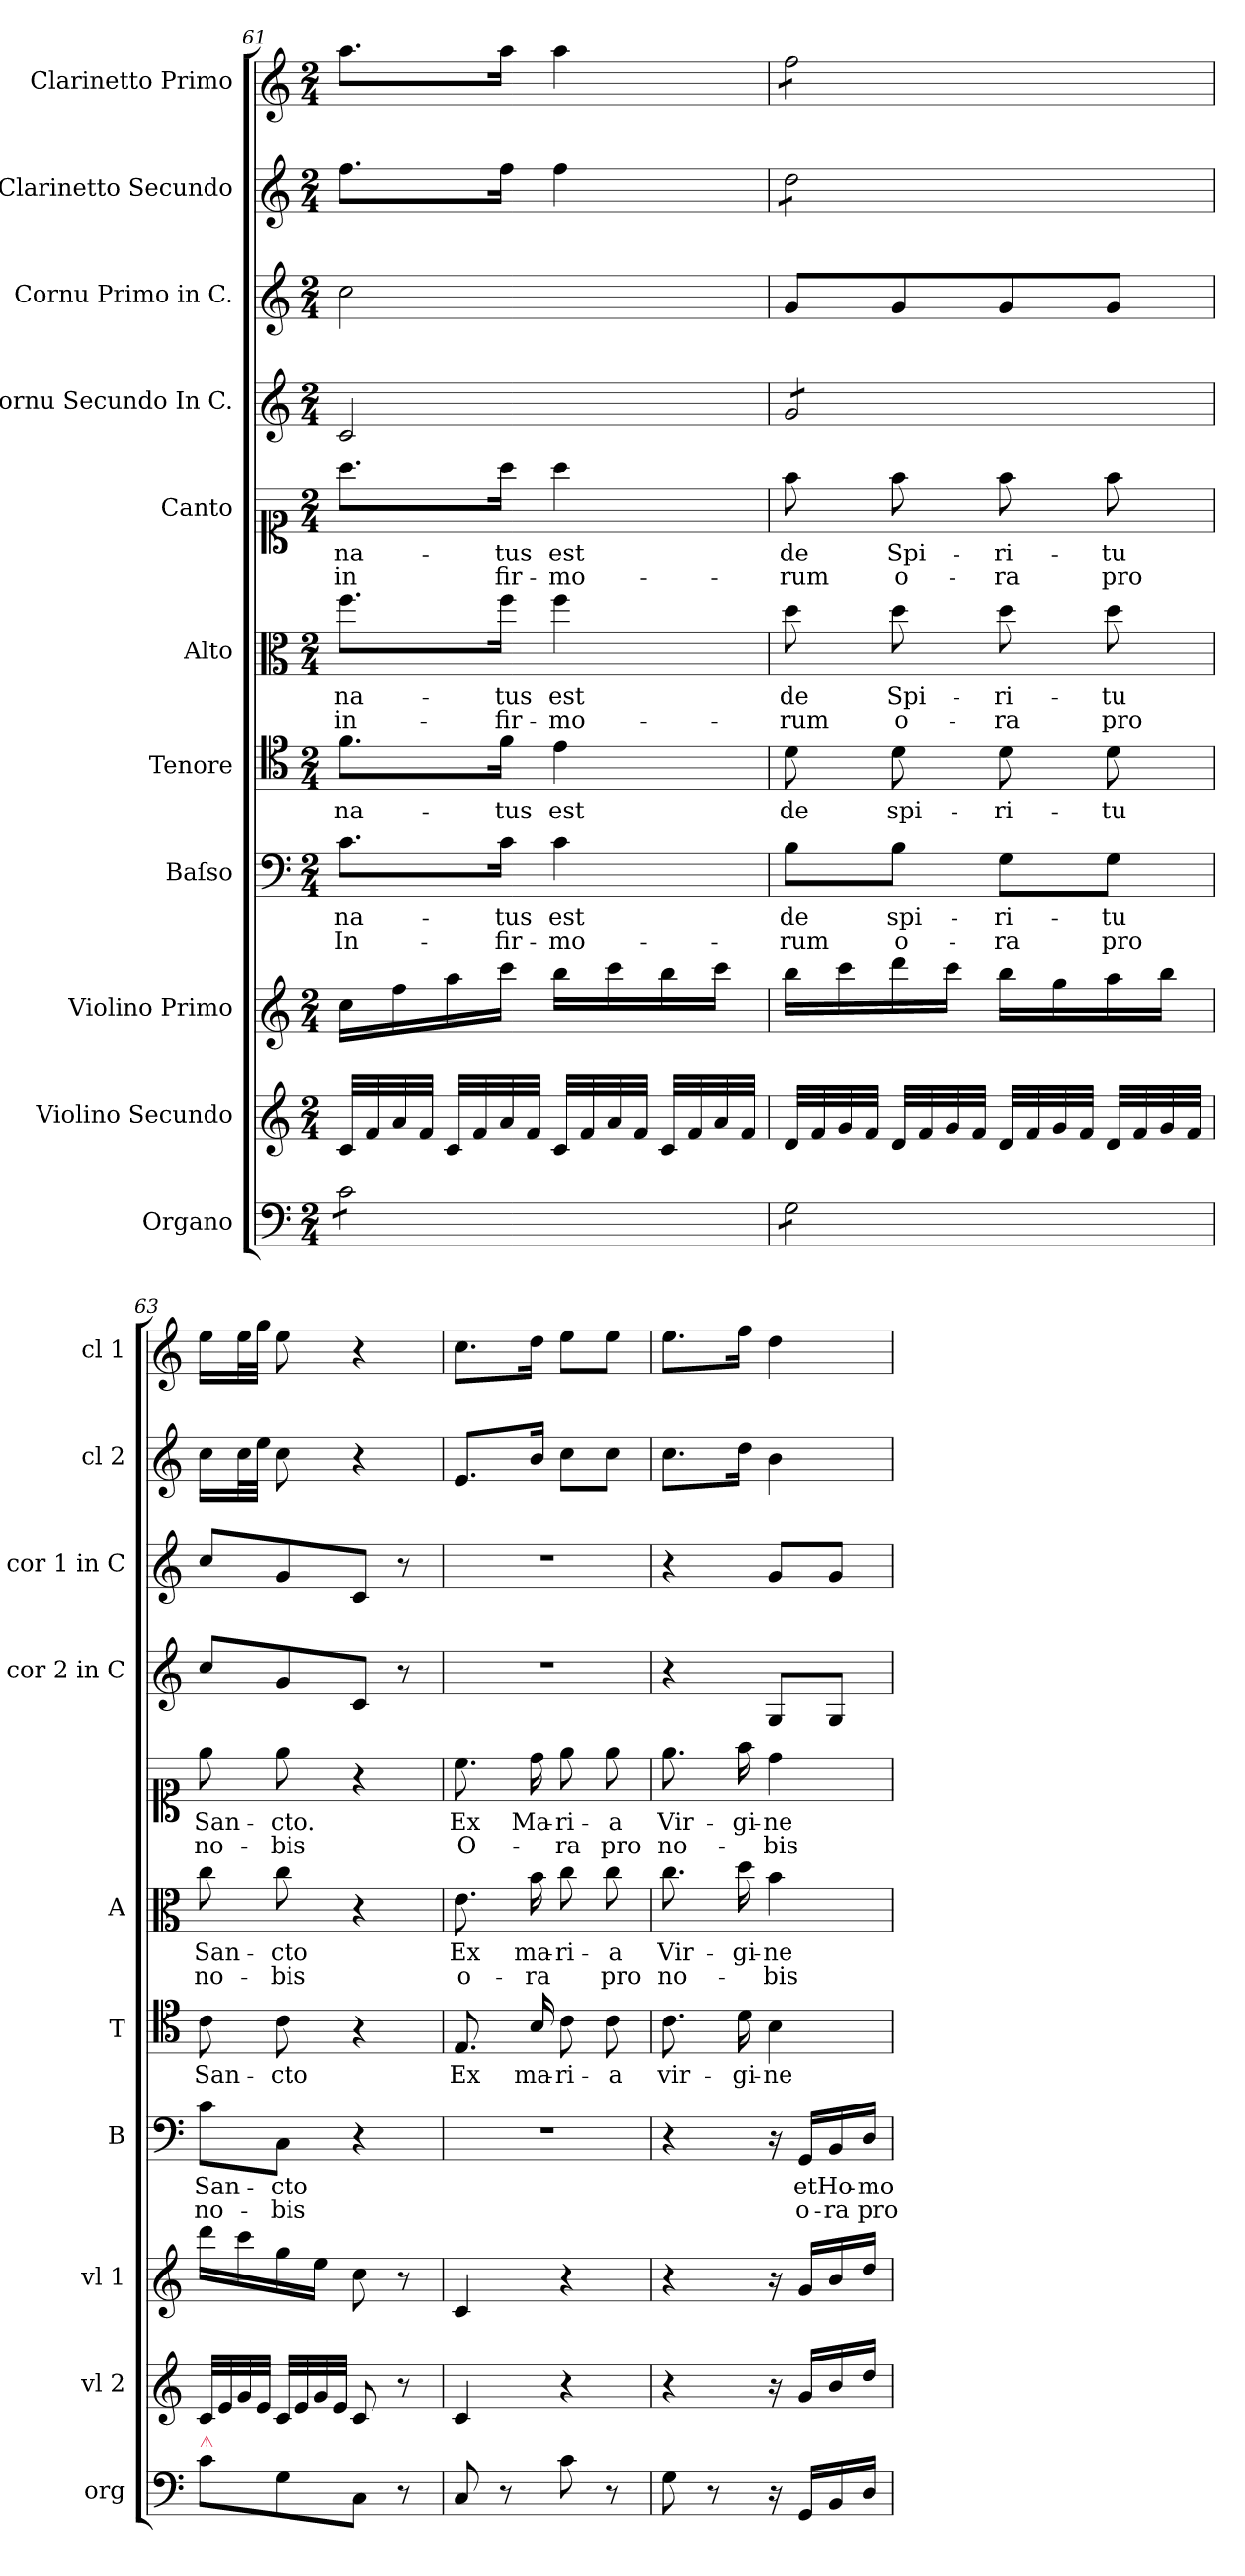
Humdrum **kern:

**kern	**kern	**kern	**kern	**text	**text	**kern	**text	**kern	**text	**text	**kern	**text	**text	**kern	**kern	**kern	**kern
*part11	*part10	*part9	*part8	*part8	*part8	*part7	*part7	*part6	*part6	*part6	*part5	*part5	*part5	*part4	*part3	*part2	*part1
*staff11	*staff10	*staff9	*staff8	*staff8	*staff8	*staff7	*staff7	*staff6	*staff6	*staff6	*staff5	*staff5	*staff5	*staff4	*staff3	*staff2	*staff1
*I"Organo	*I"Violino Secundo	*I"Violino Primo	*I"Baſso	*	*	*I"Tenore	*	*I"Alto	*	*	*I"Canto	*	*	*I"Cornu Secundo In C.	*I"Cornu Primo in C.	*I"Clarinetto Secundo	*I"Clarinetto Primo
*I'org	*I'vl 2	*I'vl 1	*I'B	*	*	*I'T	*	*I'A	*	*	*	*	*	*I'cor 2 in C	*I'cor 1 in C	*I'cl 2	*I'cl 1
*clefF4	*clefG2	*clefG2	*clefF4	*	*	*clefC4	*	*clefC3	*	*	*clefC1	*	*	*clefG2	*clefG2	*clefG2	*clefG2
*	*	*	*	*	*	*	*	*	*	*	*	*	*	*ITrd8c12	*ITrd8c12	*	*
*k[]	*k[]	*k[]	*k[]	*	*	*k[]	*	*k[]	*	*	*k[]	*	*	*k[]	*k[]	*k[]	*k[]
*C:	*C:	*C:	*C:	*	*	*C:	*	*C:	*	*	*C:	*	*	*C:	*C:	*C:	*C:
*M2/4	*M2/4	*M2/4	*M2/4	*	*	*M2/4	*	*M2/4	*	*	*M2/4	*	*	*M2/4	*M2/4	*M2/4	*M2/4
=61	=61	=61	=61	=61	=61	=61	=61	=61	=61	=61	=61	=61	=61	=61	=61	=61	=61
*tremolo	*	*	*	*	*	*	*	*	*	*	*	*	*	*	*	*	*
8c\L	32c/LLL	16cc\LL	8.c\L	-na-	In-	8.f\L	-na-	8.ff\L	-na-	in-	8.aa\L	-na-	in	2C/	2c\	8.ff\L	8.aa\L
.	32f/	.	.	.	.	.	.	.	.	.	.	.	.	.	.	.	.
.	32a/	16ff\	.	.	.	.	.	.	.	.	.	.	.	.	.	.	.
.	32f/JJJ	.	.	.	.	.	.	.	.	.	.	.	.	.	.	.	.
8c\	32c/LLL	16aa\	.	.	.	.	.	.	.	.	.	.	.	.	.	.	.
.	32f/	.	.	.	.	.	.	.	.	.	.	.	.	.	.	.	.
.	32a/	16ccc\JJ	16c\Jk	-tus	-fir-	16f\Jk	-tus	16ff\Jk	-tus	-fir-	16aa\Jk	-tus	fir-	.	.	16ff\Jk	16aa\Jk
.	32f/JJJ	.	.	.	.	.	.	.	.	.	.	.	.	.	.	.	.
8c\	32c/LLL	16bb\LL	4c\	est	-mo-	4e\	est	4ff\	est	-mo-	4aa\	est	-mo-	.	.	4ff\	4aa\
.	32f/	.	.	.	.	.	.	.	.	.	.	.	.	.	.	.	.
.	32a/	16ccc\	.	.	.	.	.	.	.	.	.	.	.	.	.	.	.
.	32f/JJJ	.	.	.	.	.	.	.	.	.	.	.	.	.	.	.	.
8c\J	32c/LLL	16bb\	.	.	.	.	.	.	.	.	.	.	.	.	.	.	.
.	32f/	.	.	.	.	.	.	.	.	.	.	.	.	.	.	.	.
.	32a/	16ccc\JJ	.	.	.	.	.	.	.	.	.	.	.	.	.	.	.
.	32f/JJJ	.	.	.	.	.	.	.	.	.	.	.	.	.	.	.	.
=62	=62	=62	=62	=62	=62	=62	=62	=62	=62	=62	=62	=62	=62	=62	=62	=62	=62
*	*	*	*	*	*	*	*	*	*	*	*	*	*	*tremolo	*	*	*
*	*	*	*	*	*	*	*	*	*	*	*	*	*	*	*	*tremolo	*
*	*	*	*	*	*	*	*	*	*	*	*	*	*	*	*	*	*tremolo
8G\L	32d/LLL	16bb\LL	8B\L	de	-rum	8d\	de	8dd\	de	-rum	8ff\	de	-rum	8G/L	8G/L	8dd\L	8ff\L
.	32f/	.	.	.	.	.	.	.	.	.	.	.	.	.	.	.	.
.	32g/	16ccc\	.	.	.	.	.	.	.	.	.	.	.	.	.	.	.
.	32f/JJJ	.	.	.	.	.	.	.	.	.	.	.	.	.	.	.	.
8G\	32d/LLL	16ddd\	8B\J	spi-	o-	8d\	spi-	8dd\	Spi-	o-	8ff\	Spi-	o-	8G/	8G/	8dd\	8ff\
.	32f/	.	.	.	.	.	.	.	.	.	.	.	.	.	.	.	.
.	32g/	16ccc\JJ	.	.	.	.	.	.	.	.	.	.	.	.	.	.	.
.	32f/JJJ	.	.	.	.	.	.	.	.	.	.	.	.	.	.	.	.
8G\	32d/LLL	16bb\LL	8G\L	-ri-	-ra	8d\	-ri-	8dd\	-ri-	-ra	8ff\	-ri-	-ra	8G/	8G/	8dd\	8ff\
.	32f/	.	.	.	.	.	.	.	.	.	.	.	.	.	.	.	.
.	32g/	16gg\	.	.	.	.	.	.	.	.	.	.	.	.	.	.	.
.	32f/JJJ	.	.	.	.	.	.	.	.	.	.	.	.	.	.	.	.
8G\J	32d/LLL	16aa\	8G\J	-tu	pro	8d\	-tu	8dd\	-tu	pro	8ff\	-tu	pro	8G/J	8G/J	8dd\J	8ff\J
*	*	*	*	*	*	*	*	*	*	*	*	*	*	*	*	*	*Xtremolo
*	*	*	*	*	*	*	*	*	*	*	*	*	*	*	*	*Xtremolo	*
*	*	*	*	*	*	*	*	*	*	*	*	*	*	*Xtremolo	*	*	*
*Xtremolo	*	*	*	*	*	*	*	*	*	*	*	*	*	*	*	*	*
.	32f/	.	.	.	.	.	.	.	.	.	.	.	.	.	.	.	.
.	32g/	16bb\JJ	.	.	.	.	.	.	.	.	.	.	.	.	.	.	.
.	32f/JJJ	.	.	.	.	.	.	.	.	.	.	.	.	.	.	.	.
=63	=63	=63	=63	=63	=63	=63	=63	=63	=63	=63	=63	=63	=63	=63	=63	=63	=63
!LO:TX:a:color=crimson:t=⚠	!	!	!	!	!	!	!	!	!	!	!	!	!	!	!	!	!
8c\L	32c/LLL	16ddd\LL	8c\L	San-	no-	8c\	San-	8cc\	San-	no-	8ee\	San-	no-	8c/L	8c/L	16cc\LL	16ee\LL
.	32e/	.	.	.	.	.	.	.	.	.	.	.	.	.	.	.	.
.	32g/	16ccc\	.	.	.	.	.	.	.	.	.	.	.	.	.	32cc\L	32ee\L
.	32e/JJJ	.	.	.	.	.	.	.	.	.	.	.	.	.	.	32ee\JJJ	32gg\JJJ
8G\	32c/LLL	16gg\	8C\J	-cto	-bis	8c\	-cto	8cc\	-cto	-bis	8ee\	-cto.	-bis	8G/	8G/	8cc\	8ee\
.	32e/	.	.	.	.	.	.	.	.	.	.	.	.	.	.	.	.
.	32g/	16ee\JJ	.	.	.	.	.	.	.	.	.	.	.	.	.	.	.
.	32e/JJJ	.	.	.	.	.	.	.	.	.	.	.	.	.	.	.	.
8C/J	8c/	8cc\	4r	.	.	4r	.	4r	.	.	4r	.	.	8C/J	8C/J	4r	4r
8r	8r	8r	.	.	.	.	.	.	.	.	.	.	.	8r	8r	.	.
=64	=64	=64	=64	=64	=64	=64	=64	=64	=64	=64	=64	=64	=64	=64	=64	=64	=64
8C/	4c/	4c/	2r	.	.	8.E/	Ex	8.e\	Ex	o-	8.cc\	Ex	O-	2r	2r	8.e/L	8.cc\L
8r	.	.	.	.	.	.	.	.	.	.	.	.	.	.	.	.	.
.	.	.	.	.	.	16B/	ma-	16b\	ma-	-ra	16dd\	Ma-	.	.	.	16b/Jk	16dd\Jk
8c\	4r	4r	.	.	.	8c\	-ri-	8cc\	-ri-	.	8ee\	-ri-	-ra	.	.	8cc\L	8ee\L
8r	.	.	.	.	.	8c\	-a	8cc\	-a	pro	8ee\	-a	pro	.	.	8cc\J	8ee\J
=65	=65	=65	=65	=65	=65	=65	=65	=65	=65	=65	=65	=65	=65	=65	=65	=65	=65
8G\	4r	4r	4r	.	.	8.c\	vir-	8.cc\	Vir-	no-	8.ee\	Vir-	no-	4r	4r	8.cc\L	8.ee\L
8r	.	.	.	.	.	.	.	.	.	.	.	.	.	.	.	.	.
.	.	.	.	.	.	16d\	-gi-	16dd\	-gi-	.	16ff\	-gi-	.	.	.	16dd\Jk	16ff\Jk
16r	16r	16r	16r	.	.	4B\	-ne	4b\	-ne	-bis	4dd\	-ne	-bis	8GG/L	8G/L	4b\	4dd\
16GG/LL	16g/LL	16g/LL	16GG/LL	et	o-	.	.	.	.	.	.	.	.	.	.	.	.
16BB/	16b/	16b/	16BB/	Ho-	-ra	.	.	.	.	.	.	.	.	8GG/J	8G/J	.	.
16D/JJ	16dd/JJ	16dd/JJ	16D/JJ	-mo	pro	.	.	.	.	.	.	.	.	.	.	.	.
=	=	=	=	=	=	=	=	=	=	=	=	=	=	=	=	=	=
*-	*-	*-	*-	*-	*-	*-	*-	*-	*-	*-	*-	*-	*-	*-	*-	*-	*-
